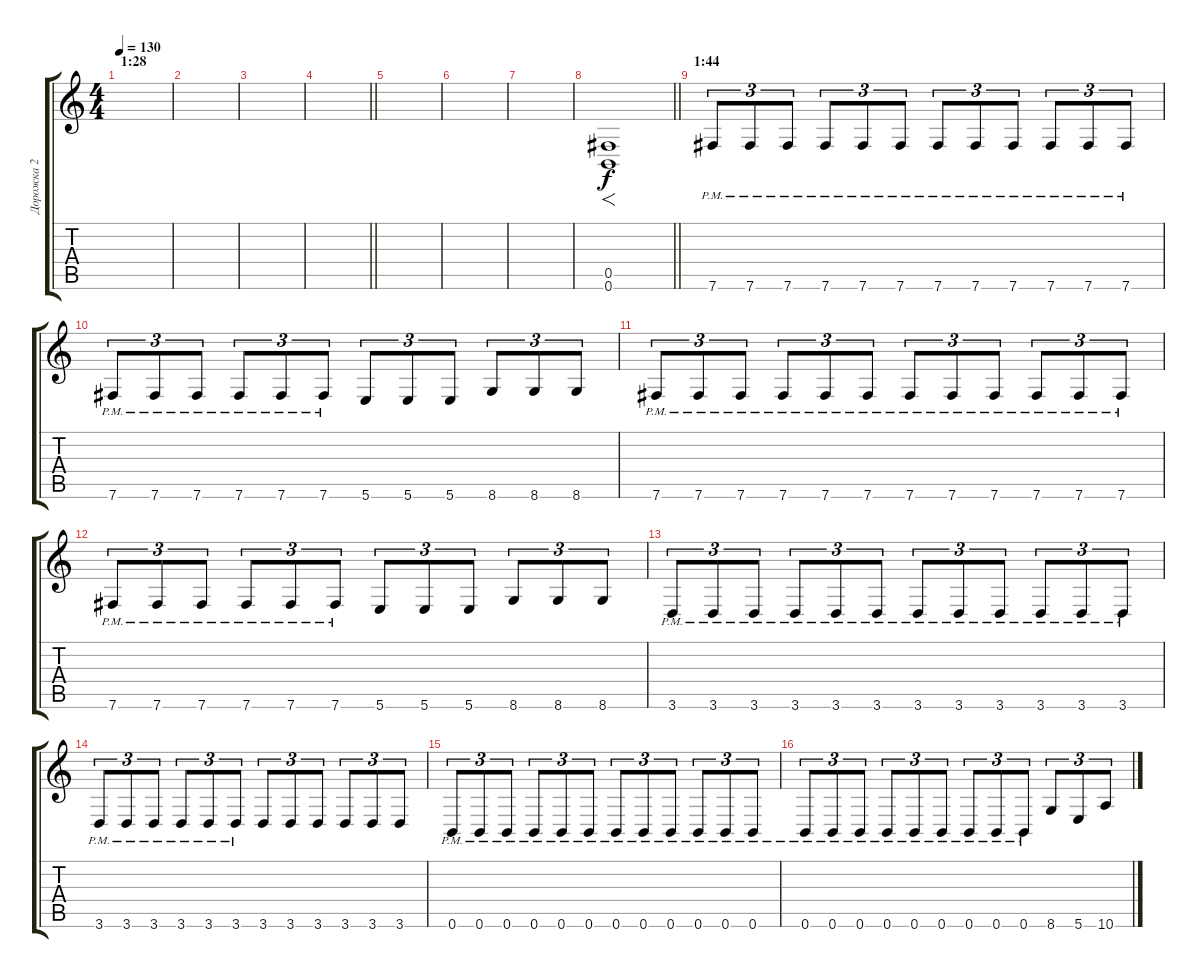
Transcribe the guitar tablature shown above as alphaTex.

\track ("Дорожка 2" "Дорожка 2") {instrument overdrivenguitar}
\staff {score tabs}
\tuning (Db4 Ab3 E3 B2 Gb2 B1) {hide}
\ts (4 4)
\section ("" "1:28")
\tempo 130
\clef g2
\ks c
|
|
|
\barLineRight lightlight
|
|
|
|
\barLineRight lightlight
(0.5 0.6).1{f} |
\section ("" "1:44")
7.6{pm}.8{tu (3 2)} 7.6{pm}.8{tu (3 2)} 7.6{pm}.8{tu (3 2)} 7.6{pm}.8{tu (3 2)} 7.6{pm}.8{tu (3 2)} 7.6{pm}.8{tu (3 2)} 7.6{pm}.8{tu (3 2)} 7.6{pm}.8{tu (3 2)} 7.6{pm}.8{tu (3 2)} 7.6{pm}.8{tu (3 2)} 7.6{pm}.8{tu (3 2)} 7.6{pm}.8{tu (3 2)} |
7.6{pm}.8{tu (3 2)} 7.6{pm}.8{tu (3 2)} 7.6{pm}.8{tu (3 2)} 7.6{pm}.8{tu (3 2)} 7.6{pm}.8{tu (3 2)} 7.6{pm}.8{tu (3 2)} 5.6.8{tu (3 2)} 5.6.8{tu (3 2)} 5.6.8{tu (3 2)} 8.6.8{tu (3 2)} 8.6.8{tu (3 2)} 8.6.8{tu (3 2)} |
7.6{pm}.8{tu (3 2)} 7.6{pm}.8{tu (3 2)} 7.6{pm}.8{tu (3 2)} 7.6{pm}.8{tu (3 2)} 7.6{pm}.8{tu (3 2)} 7.6{pm}.8{tu (3 2)} 7.6{pm}.8{tu (3 2)} 7.6{pm}.8{tu (3 2)} 7.6{pm}.8{tu (3 2)} 7.6{pm}.8{tu (3 2)} 7.6{pm}.8{tu (3 2)} 7.6{pm}.8{tu (3 2)} |
7.6{pm}.8{tu (3 2)} 7.6{pm}.8{tu (3 2)} 7.6{pm}.8{tu (3 2)} 7.6{pm}.8{tu (3 2)} 7.6{pm}.8{tu (3 2)} 7.6{pm}.8{tu (3 2)} 5.6.8{tu (3 2)} 5.6.8{tu (3 2)} 5.6.8{tu (3 2)} 8.6.8{tu (3 2)} 8.6.8{tu (3 2)} 8.6.8{tu (3 2)} |
3.6{pm}.8{tu (3 2)} 3.6{pm}.8{tu (3 2)} 3.6{pm}.8{tu (3 2)} 3.6{pm}.8{tu (3 2)} 3.6{pm}.8{tu (3 2)} 3.6{pm}.8{tu (3 2)} 3.6{pm}.8{tu (3 2)} 3.6{pm}.8{tu (3 2)} 3.6{pm}.8{tu (3 2)} 3.6{pm}.8{tu (3 2)} 3.6{pm}.8{tu (3 2)} 3.6{pm}.8{tu (3 2)} |
3.6{pm}.8{tu (3 2)} 3.6{pm}.8{tu (3 2)} 3.6{pm}.8{tu (3 2)} 3.6{pm}.8{tu (3 2)} 3.6{pm}.8{tu (3 2)} 3.6{pm}.8{tu (3 2)} 3.6.8{tu (3 2)} 3.6.8{tu (3 2)} 3.6.8{tu (3 2)} 3.6.8{tu (3 2)} 3.6.8{tu (3 2)} 3.6.8{tu (3 2)} |
0.6{pm}.8{tu (3 2)} 0.6{pm}.8{tu (3 2)} 0.6{pm}.8{tu (3 2)} 0.6{pm}.8{tu (3 2)} 0.6{pm}.8{tu (3 2)} 0.6{pm}.8{tu (3 2)} 0.6{pm}.8{tu (3 2)} 0.6{pm}.8{tu (3 2)} 0.6{pm}.8{tu (3 2)} 0.6{pm}.8{tu (3 2)} 0.6{pm}.8{tu (3 2)} 0.6{pm}.8{tu (3 2)} |
0.6{pm}.8{tu (3 2)} 0.6{pm}.8{tu (3 2)} 0.6{pm}.8{tu (3 2)} 0.6{pm}.8{tu (3 2)} 0.6{pm}.8{tu (3 2)} 0.6{pm}.8{tu (3 2)} 0.6{pm}.8{tu (3 2)} 0.6{pm}.8{tu (3 2)} 0.6{pm}.8{tu (3 2)} 8.6.8{tu (3 2)} 5.6.8{tu (3 2)} 10.6.8{tu (3 2)}
